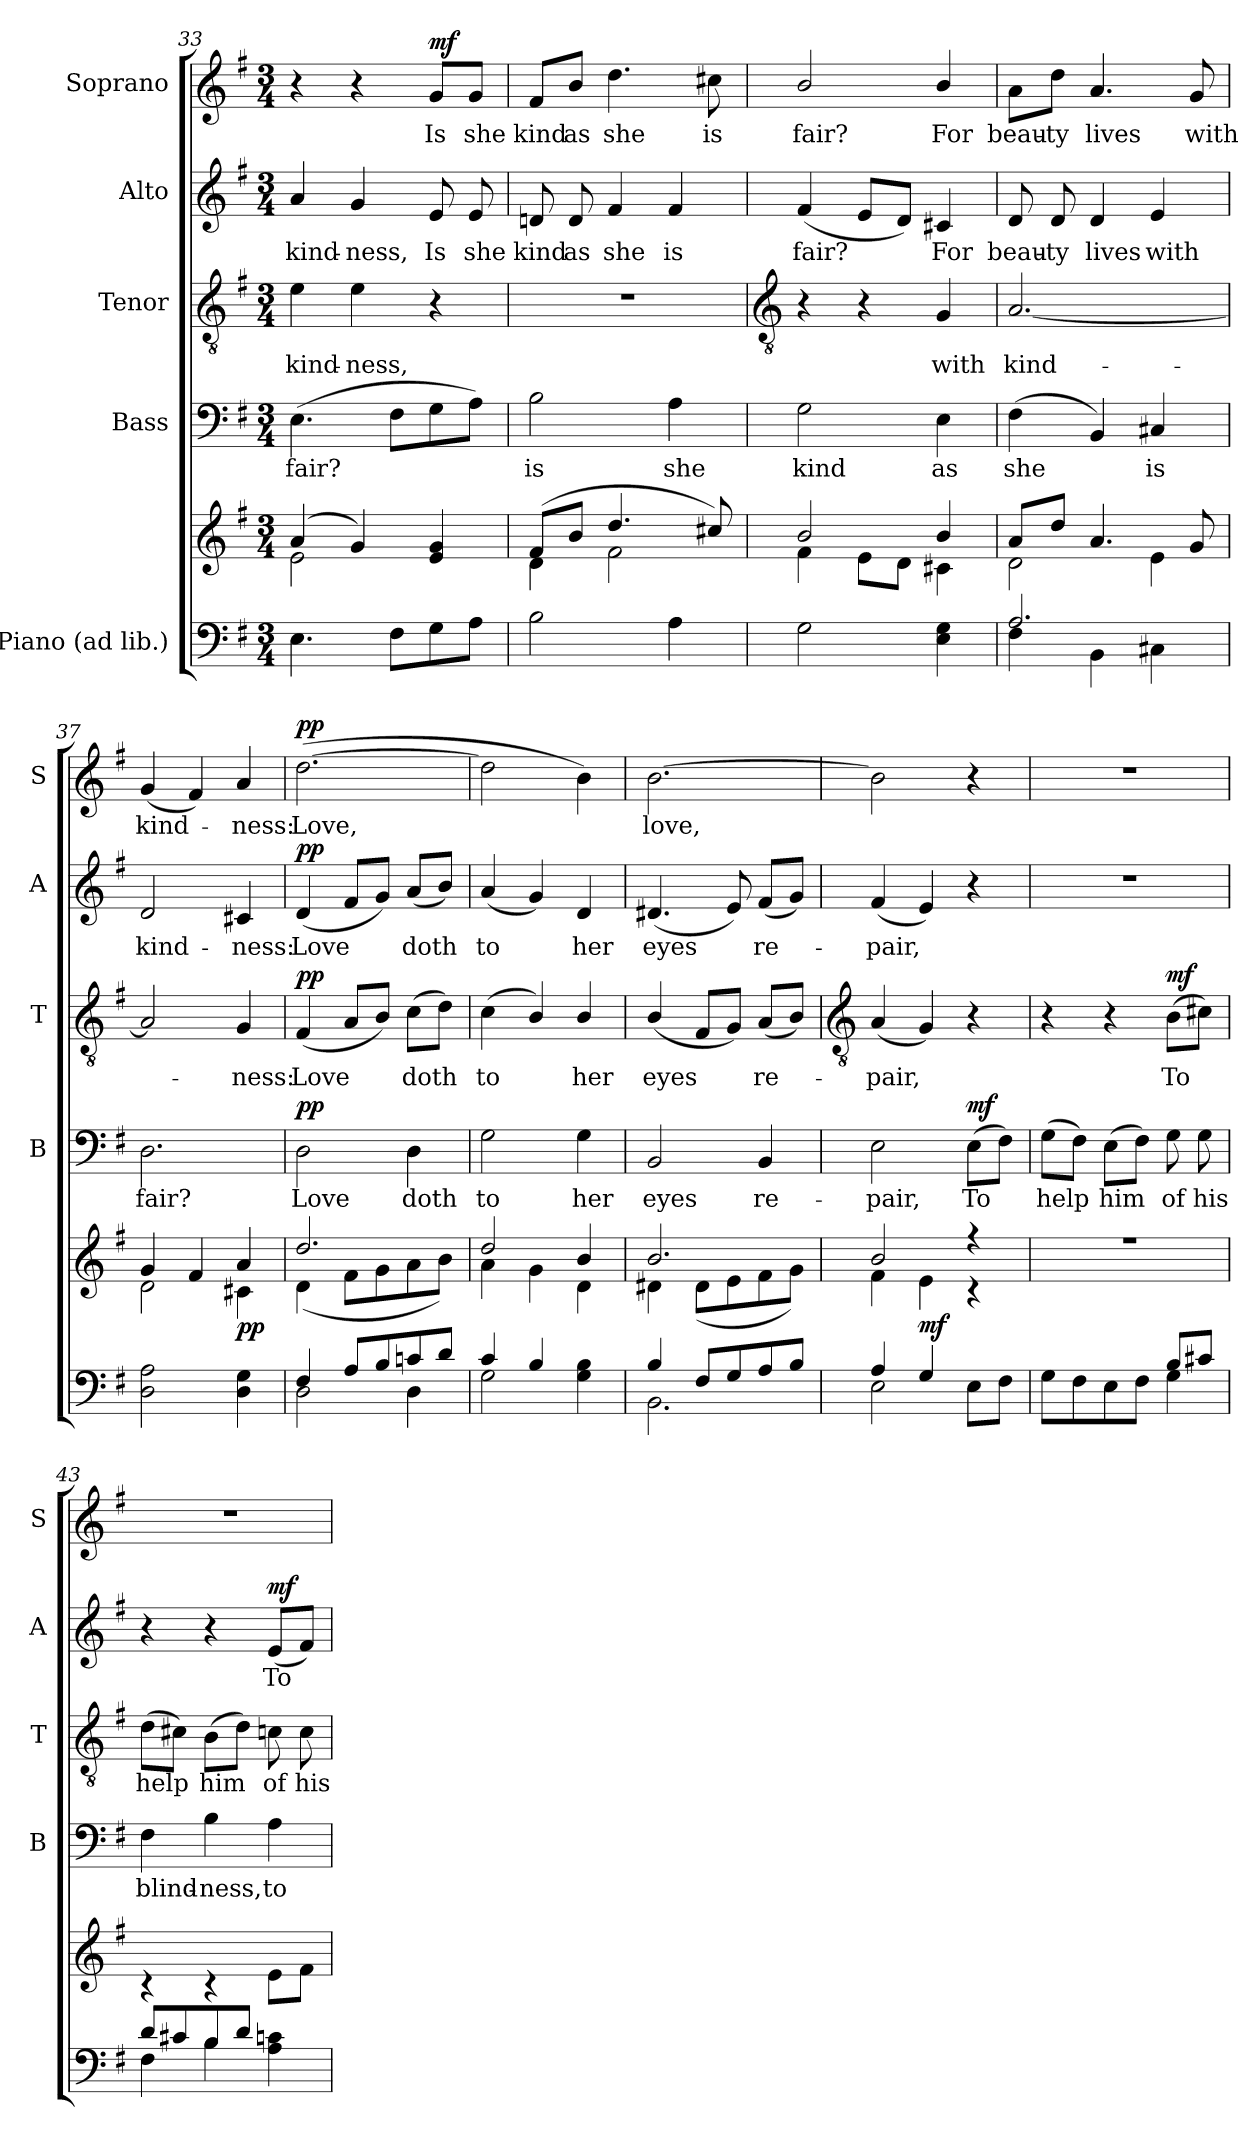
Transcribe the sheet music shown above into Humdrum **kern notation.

**kern	**kern	**dynam	**kern	**text	**dynam	**kern	**text	**dynam	**kern	**text	**dynam	**kern	**text	**dynam
*part5	*part5	*part5	*part4	*part4	*part4	*part3	*part3	*part3	*part2	*part2	*part2	*part1	*part1	*part1
*staff6	*staff5	*staff5/6	*staff4	*staff4	*staff4	*staff3	*staff3	*staff3	*staff2	*staff2	*staff2	*staff1	*staff1	*staff1
*I"Piano (ad lib.)	*	*	*I"Bass	*	*	*I"Tenor	*	*	*I"Alto	*	*	*I"Soprano	*	*
*	*	*	*I'B	*	*	*I'T	*	*	*I'A	*	*	*I'S	*	*
*clefF4	*clefG2	*	*clefF4	*	*	*clefGv2	*	*	*clefG2	*	*	*clefG2	*	*
*k[f#]	*k[f#]	*	*k[f#]	*	*	*k[f#]	*	*	*k[f#]	*	*	*k[f#]	*	*
*G:	*G:	*	*G:	*	*	*G:	*	*	*G:	*	*	*G:	*	*
*M3/4	*M3/4	*	*M3/4	*	*	*M3/4	*	*	*M3/4	*	*	*M3/4	*	*
=33	=33	=33	=33	=33	=33	=33	=33	=33	=33	=33	=33	=33	=33	=33
*	*^	*	*	*	*	*	*	*	*	*	*	*	*	*
!	!	!	!	!	!LO:LY:b	!	!	!LO:LY:b	!	!	!LO:LY:b	!	!	!	!
4.E	(>4a/	2e\	.	(>4.E	fair?	.	4e	kind-	.	4a	kind-	.	4r	.	.
!	!	!	!	!	!	!	!	!LO:LY:b	!	!	!LO:LY:b	!	!	!	!
.	4g/)	.	.	.	.	.	4e	-ness,	.	4g	-ness,	.	4r	.	.
8F#L	.	.	.	8F#L	.	.	.	.	.	.	.	.	.	.	.
!	!	!	!	!	!	!	!	!	!	!	!LO:LY:b	!	!	!LO:LY:b	!LO:DY:b
8G	4e/ 4g/	4ryy	.	8G	.	.	4r	.	.	8e	Is	.	8g/L	Is	mf
!	!	!	!	!	!	!	!	!	!	!	!LO:LY:b	!	!	!LO:LY:b	!
8AJ	.	.	.	8AJ)	.	.	.	.	.	8e	she	.	8g/J	she	.
=34	=34	=34	=34	=34	=34	=34	=34	=34	=34	=34	=34	=34	=34	=34	=34
!	!	!	!	!	!LO:LY:b	!	!LO:N:vis=1	!	!	!	!LO:LY:b	!	!	!LO:LY:b	!
2B	(>8f#/L	4d\	.	2B	is	.	2.r	.	.	8dn	kind	.	8f#/L	kind	.
!	!	!	!	!	!	!	!	!	!	!	!LO:LY:b	!	!	!LO:LY:b	!
.	8b/J	.	.	.	.	.	.	.	.	8d	as	.	8b/J	as	.
!	!	!	!	!	!	!	!	!	!	!	!LO:LY:b	!	!	!LO:LY:b	!
.	4.dd/	2f#\	.	.	.	.	.	.	.	4f#	she	.	4.dd	she	.
!	!	!	!	!	!LO:LY:b	!	!	!	!	!	!LO:LY:b	!	!	!	!
4A	.	.	.	4A	she	.	.	.	.	4f#	is	.	.	.	.
!	!	!	!	!	!	!	!	!	!	!	!	!	!	!LO:LY:b	!
.	8cc#X/)	.	.	.	.	.	.	.	.	.	.	.	8cc#X	is	.
!!LO:LB:g=z
=35	=35	=35	=35	=35	=35	=35	=35	=35	=35	=35	=35	=35	=35	=35	=35
*	*	*	*	*	*	*	*clefGv2	*	*	*	*	*	*	*	*
*^	*	*	*	*	*	*	*	*	*	*	*	*	*	*	*
!	!	!	!	!	!	!LO:LY:b	!	!	!	!	!	!LO:LY:b	!	!	!LO:LY:b	!
2G	2ryy	2b/	4f#\	.	2G	kind	.	4r	.	.	(<4f#	fair?	.	2b/	fair?	.
.	.	.	8e\L	.	.	.	.	4r	.	.	8eL	.	.	.	.	.
.	.	.	8d\J	.	.	.	.	.	.	.	8dJ)	.	.	.	.	.
!	!	!	!	!	!	!LO:LY:b	!	!	!LO:LY:b	!	!	!LO:LY:b	!	!	!LO:LY:b	!
4E 4G	4ryy	4b/	4c#X\	.	4E	as	.	4G	with	.	4c#X	For	.	4b/	For	.
=36	=36	=36	=36	=36	=36	=36	=36	=36	=36	=36	=36	=36	=36	=36	=36	=36
!	!	!	!	!	!	!LO:LY:b	!	!	!LO:LY:b	!	!	!LO:LY:b	!	!	!LO:LY:b	!
2.A/	4F#\	8a/L	2d\	.	(<4F#	she	.	[2.A	kind-	.	8d	beau-	.	8a\L	beau-	.
!	!	!	!	!	!	!	!	!	!	!	!	!LO:LY:b	!	!	!LO:LY:b	!
.	.	8dd/J	.	.	.	.	.	.	.	.	8d	-ty	.	8dd\J	-ty	.
!	!	!	!	!	!	!	!	!	!	!	!	!LO:LY:b	!	!	!LO:LY:b	!
.	4BB\	4.a/	.	.	4BB)	.	.	.	.	.	4d	lives	.	4.a	lives	.
!	!	!	!	!	!	!LO:LY:b	!	!	!	!	!	!LO:LY:b	!	!	!	!
.	4C#X\	.	4e\	.	4C#X	is	.	.	.	.	4e	with	.	.	.	.
!	!	!	!	!	!	!	!	!	!	!	!	!	!	!	!LO:LY:b	!
.	.	8g/	.	.	.	.	.	.	.	.	.	.	.	8g	with	.
=37	=37	=37	=37	=37	=37	=37	=37	=37	=37	=37	=37	=37	=37	=37	=37	=37
!	!	!	!	!	!	!LO:LY:b	!	!	!	!	!	!LO:LY:b	!	!	!LO:LY:b	!
2D 2A	2ryy	4g/	2d\	.	2.D	fair?	.	2A]	.	.	2d	kind-	.	(<4g	kind-	.
.	.	4f#/	.	.	.	.	.	.	.	.	.	.	.	4f#)	.	.
!	!	!	!	!LO:DY:b	!	!	!	!	!LO:LY:b	!	!	!LO:LY:b	!	!	!LO:LY:b	!
4D 4G	4ryy	4a/	4c#X\	pp	.	.	.	4G	ness:	.	4c#X	-ness:	.	4a	ness:	.
=38	=38	=38	=38	=38	=38	=38	=38	=38	=38	=38	=38	=38	=38	=38	=38	=38
!	!	!	!	!	!	!LO:LY:b	!LO:DY:b	!	!LO:LY:b	!LO:DY:b	!	!LO:LY:b	!LO:DY:b	!	!LO:LY:b	!LO:DY:b
4F#/	2D\	2.dd/	(<4d\	.	2D	Love	pp	(<4F#	Love	pp	(<4d	Love	pp	(>[2.dd	Love,	pp
8A/L	.	.	8f#\L	.	.	.	.	8AL	.	.	8f#L	.	.	.	.	.
8B/	.	.	8g\	.	.	.	.	8BJ)	.	.	8gJ)	.	.	.	.	.
!	!	!	!	!	!	!LO:LY:b	!	!	!LO:LY:b	!	!	!LO:LY:b	!	!	!	!
8cn/	4D\	.	8a\	.	4D	doth	.	(>8cL	doth	.	(<8aL	doth	.	.	.	.
8d/J	.	.	8b\J)	.	.	.	.	8dJ)	.	.	8bJ)	.	.	.	.	.
=39	=39	=39	=39	=39	=39	=39	=39	=39	=39	=39	=39	=39	=39	=39	=39	=39
!	!	!	!	!	!	!LO:LY:b	!	!	!LO:LY:b	!	!	!LO:LY:b	!	!	!	!
4c/	2G\	2dd/	4a\	.	2G	to	.	(<4c	to	.	(<4a	to	.	2dd]	.	.
4B/	.	.	4g\	.	.	.	.	4B/)	.	.	4g)	.	.	.	.	.
!	!	!	!	!	!	!LO:LY:b	!	!	!LO:LY:b	!	!	!LO:LY:b	!	!	!	!
4G 4B	4ryy	4b/	4d\	.	4G	her	.	4B/	her	.	4d	her	.	4b)	.	.
=40	=40	=40	=40	=40	=40	=40	=40	=40	=40	=40	=40	=40	=40	=40	=40	=40
!	!	!	!	!	!	!LO:LY:b	!	!	!LO:LY:b	!	!	!LO:LY:b	!	!	!LO:LY:b	!
4B/	2.BB\	2.b/	4d#X\	.	2BB	eyes	.	(<4B/	eyes	.	(<4.d#X	eyes	.	[2.b	love,	.
8F#/L	.	.	(<8d#\L	.	.	.	.	8F#L	.	.	.	.	.	.	.	.
8G/	.	.	8e\	.	.	.	.	8GJ)	.	.	8e)	.	.	.	.	.
!	!	!	!	!	!	!LO:LY:b	!	!	!LO:LY:b	!	!	!LO:LY:b	!	!	!	!
8A/	.	.	8f#\	.	4BB	re-	.	(<8AL	re-	.	(<8f#L	re-	.	.	.	.
8B/J	.	.	8g\J)	.	.	.	.	8BJ)	.	.	8gJ)	.	.	.	.	.
!!LO:LB:g=z
=41	=41	=41	=41	=41	=41	=41	=41	=41	=41	=41	=41	=41	=41	=41	=41	=41
*	*	*	*	*	*	*	*	*clefGv2	*	*	*	*	*	*	*	*
!	!	!	!	!	!	!LO:LY:b	!	!	!LO:LY:b	!	!	!LO:LY:b	!	!	!	!
4A/	2E\	2b/	4f#\	.	2E	-pair,	.	(<4A	pair,	.	(<4f#	pair,	.	2b]	.	.
!	!	!	!	!LO:DY:b	!	!	!	!	!	!	!	!	!	!	!	!
4G/	.	.	4e\	mf	.	.	.	4G)	.	.	4e)	.	.	.	.	.
!	!	!	!	!	!	!LO:LY:b	!LO:DY:b	!	!	!	!	!	!	!	!	!
8EL	4ryy	4r	4r	.	(>8EL	To	mf	4r	.	.	4r	.	.	4r	.	.
8F#J	.	.	.	.	8F#J)	.	.	.	.	.	.	.	.	.	.	.
=42	=42	=42	=42	=42	=42	=42	=42	=42	=42	=42	=42	=42	=42	=42	=42	=42
!	!	!LO:N:vis=1	!	!	!	!LO:LY:b	!	!	!	!	!LO:N:vis=1	!	!	!LO:N:vis=1	!	!
8GL	2ryy	2.r	2.ryy	.	(>8GL	help	.	4r	.	.	2.r	.	.	2.r	.	.
8F#	.	.	.	.	8F#J)	.	.	.	.	.	.	.	.	.	.	.
!	!	!	!	!	!	!LO:LY:b	!	!	!	!	!	!	!	!	!	!
8E	.	.	.	.	(>8EL	him	.	4r	.	.	.	.	.	.	.	.
8F#J	.	.	.	.	8F#J)	.	.	.	.	.	.	.	.	.	.	.
!	!	!	!	!	!	!LO:LY:b	!	!	!LO:LY:b	!LO:DY:b	!	!	!	!	!	!
8B/L	4G\	.	.	.	8G	of	.	(>8BL	To	mf	.	.	.	.	.	.
!	!	!	!	!	!	!LO:LY:b	!	!	!	!	!	!	!	!	!	!
8c#X/J	.	.	.	.	8G	his	.	8c#XJ)	.	.	.	.	.	.	.	.
=43	=43	=43	=43	=43	=43	=43	=43	=43	=43	=43	=43	=43	=43	=43	=43	=43
!	!	!	!	!	!	!LO:LY:b	!	!	!LO:LY:b	!	!	!	!	!LO:N:vis=1	!	!
8d/L	4F#\	2.ryy	4r	.	4F#	blind-	.	(>8dL	help	.	4r	.	.	2.r	.	.
8c#X/	.	.	.	.	.	.	.	8c#XJ)	.	.	.	.	.	.	.	.
!	!	!	!	!	!	!LO:LY:b	!	!	!LO:LY:b	!	!	!	!	!	!	!
8B/	4B\	.	4r	.	4B	-ness,	.	(>8BL	him	.	4r	.	.	.	.	.
8d/J	.	.	.	.	.	.	.	8dJ)	.	.	.	.	.	.	.	.
!	!	!	!	!	!	!LO:LY:b	!	!	!LO:LY:b	!	!	!LO:LY:b	!LO:DY:b	!	!	!
4A 4cn	4ryy	.	8e\L	.	4A	to	.	8cn	of	.	(<8eL	To	mf	.	.	.
!	!	!	!	!	!	!	!	!	!LO:LY:b	!	!	!	!	!	!	!
.	.	.	8f#\J	.	.	.	.	8c	his	.	8f#J)	.	.	.	.	.
*v	*v	*	*	*	*	*	*	*	*	*	*	*	*	*	*	*
*	*v	*v	*	*	*	*	*	*	*	*	*	*	*	*	*
=	=	=	=	=	=	=	=	=	=	=	=	=	=	=
*-	*-	*-	*-	*-	*-	*-	*-	*-	*-	*-	*-	*-	*-	*-
